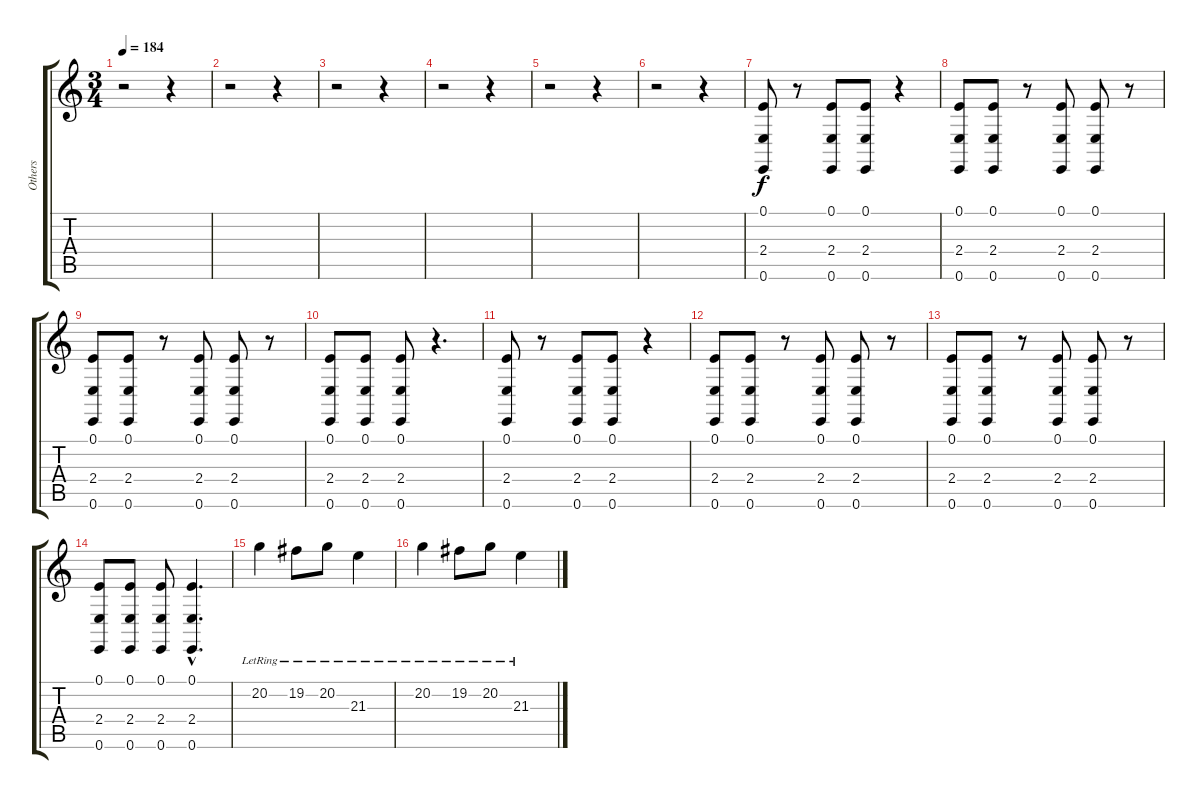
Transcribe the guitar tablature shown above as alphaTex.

\track ("Others" "Others") {instrument acousticgrandpiano}
\staff {score tabs}
\tuning (E4 B3 G3 D3 A2 E2) {hide}
\ts (3 4)
\tempo 184
\clef g2
\ks c
r.2{dy f} r.4 |
r.2 r.4 |
r.2 r.4 |
r.2 r.4 |
r.2 r.4 |
r.2 r.4 |
(0.1 2.4 0.6).8{volume 11} r.8 (0.1 2.4 0.6).8 (0.1 2.4 0.6).8 r.4 |
(0.1 2.4 0.6).8 (0.1 2.4 0.6).8 r.8 (0.1 2.4 0.6).8 (0.1 2.4 0.6).8 r.8 |
(0.1 2.4 0.6).8 (0.1 2.4 0.6).8 r.8 (0.1 2.4 0.6).8 (0.1 2.4 0.6).8 r.8 |
(0.1 2.4 0.6).8 (0.1 2.4 0.6).8 (0.1 2.4 0.6).8 r.4{d} |
(0.1 2.4 0.6).8 r.8 (0.1 2.4 0.6).8 (0.1 2.4 0.6).8 r.4 |
(0.1 2.4 0.6).8 (0.1 2.4 0.6).8 r.8 (0.1 2.4 0.6).8 (0.1 2.4 0.6).8 r.8 |
(0.1 2.4 0.6).8 (0.1 2.4 0.6).8 r.8 (0.1 2.4 0.6).8 (0.1 2.4 0.6).8 r.8 |
(0.1 2.4 0.6).8 (0.1 2.4 0.6).8 (0.1 2.4 0.6).8 (0.1{hac} 2.4{hac} 0.6{hac}).4{d} |
20.2{lr}.4{volume 15} 19.2{lr}.8 20.2{lr}.8 21.3{lr}.4 |
20.2{lr}.4 19.2{lr}.8 20.2{lr}.8 21.3{lr}.4
